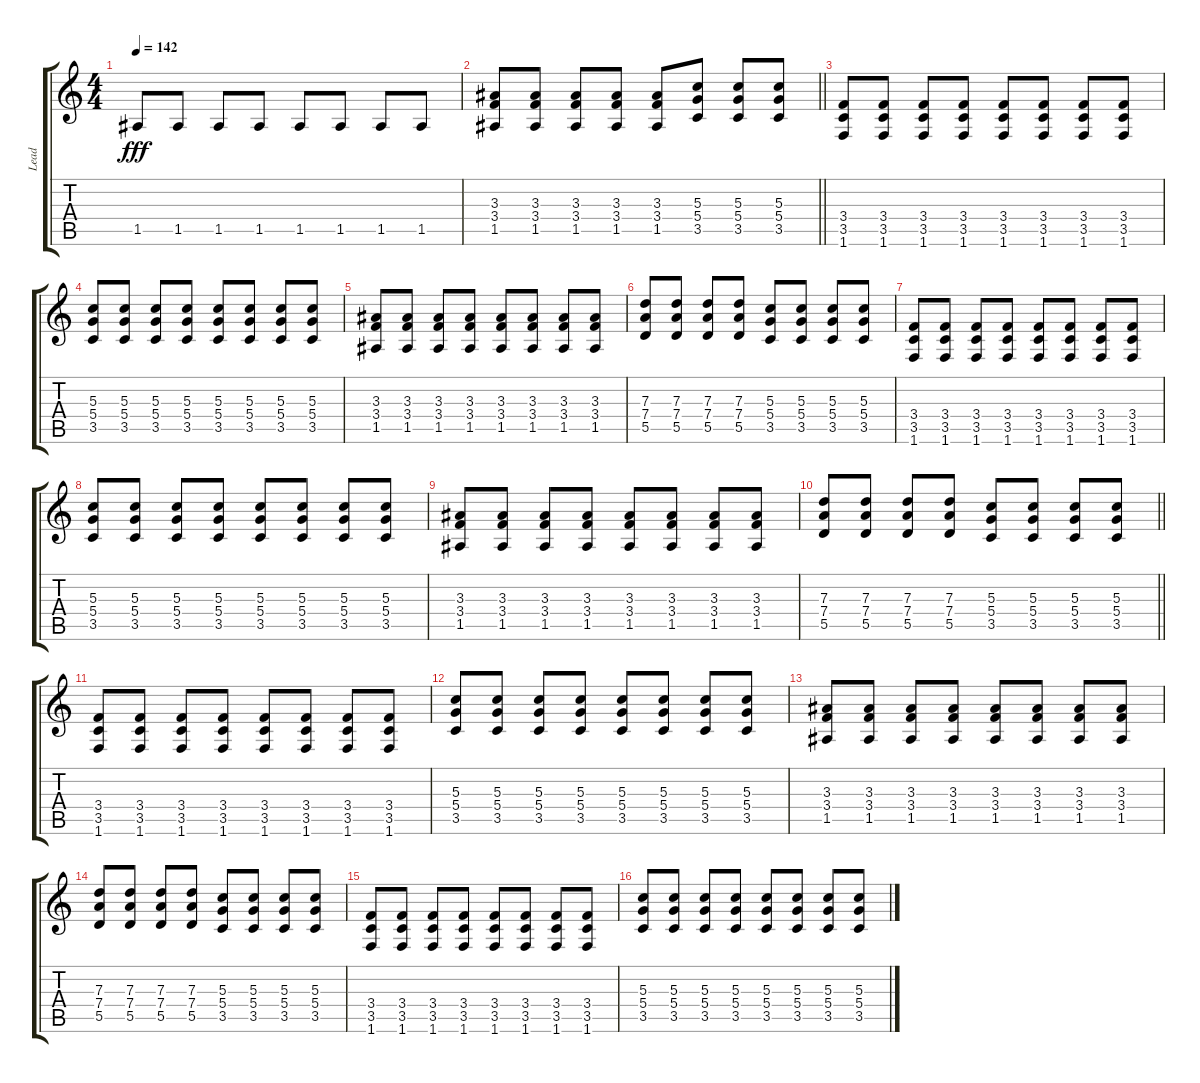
\track ("Lead" "Lead") {instrument distortionguitar}
\staff {score tabs}
\tuning (E4 B3 G3 D3 A2 E2) {hide}
\ts (4 4)
\tempo 142
\clef g2
\ks c
1.5.8{dy fff} 1.5.8 1.5.8 1.5.8 1.5.8 1.5.8 1.5.8 1.5.8 |
\barLineRight lightlight
(3.3 3.4 1.5).8 (3.3 3.4 1.5).8 (3.3 3.4 1.5).8 (3.3 3.4 1.5).8 (3.3 3.4 1.5).8 (5.3 5.4 3.5).8 (5.3 5.4 3.5).8 (5.3 5.4 3.5).8 |
(3.4 3.5 1.6).8 (3.4 3.5 1.6).8 (3.4 3.5 1.6).8 (3.4 3.5 1.6).8 (3.4 3.5 1.6).8 (3.4 3.5 1.6).8 (3.4 3.5 1.6).8 (3.4 3.5 1.6).8 |
(5.3 5.4 3.5).8 (5.3 5.4 3.5).8 (5.3 5.4 3.5).8 (5.3 5.4 3.5).8 (5.3 5.4 3.5).8 (5.3 5.4 3.5).8 (5.3 5.4 3.5).8 (5.3 5.4 3.5).8 |
(3.3 3.4 1.5).8 (3.3 3.4 1.5).8 (3.3 3.4 1.5).8 (3.3 3.4 1.5).8 (3.3 3.4 1.5).8 (3.3 3.4 1.5).8 (3.3 3.4 1.5).8 (3.3 3.4 1.5).8 |
(7.3 7.4 5.5).8 (7.3 7.4 5.5).8 (7.3 7.4 5.5).8 (7.3 7.4 5.5).8 (5.3 5.4 3.5).8 (5.3 5.4 3.5).8 (5.3 5.4 3.5).8 (5.3 5.4 3.5).8 |
(3.4 3.5 1.6).8 (3.4 3.5 1.6).8 (3.4 3.5 1.6).8 (3.4 3.5 1.6).8 (3.4 3.5 1.6).8 (3.4 3.5 1.6).8 (3.4 3.5 1.6).8 (3.4 3.5 1.6).8 |
(5.3 5.4 3.5).8 (5.3 5.4 3.5).8 (5.3 5.4 3.5).8 (5.3 5.4 3.5).8 (5.3 5.4 3.5).8 (5.3 5.4 3.5).8 (5.3 5.4 3.5).8 (5.3 5.4 3.5).8 |
(3.3 3.4 1.5).8 (3.3 3.4 1.5).8 (3.3 3.4 1.5).8 (3.3 3.4 1.5).8 (3.3 3.4 1.5).8 (3.3 3.4 1.5).8 (3.3 3.4 1.5).8 (3.3 3.4 1.5).8 |
\barLineRight lightlight
(7.3 7.4 5.5).8 (7.3 7.4 5.5).8 (7.3 7.4 5.5).8 (7.3 7.4 5.5).8 (5.3 5.4 3.5).8 (5.3 5.4 3.5).8 (5.3 5.4 3.5).8 (5.3 5.4 3.5).8 |
(3.4 3.5 1.6).8 (3.4 3.5 1.6).8 (3.4 3.5 1.6).8 (3.4 3.5 1.6).8 (3.4 3.5 1.6).8 (3.4 3.5 1.6).8 (3.4 3.5 1.6).8 (3.4 3.5 1.6).8 |
(5.3 5.4 3.5).8 (5.3 5.4 3.5).8 (5.3 5.4 3.5).8 (5.3 5.4 3.5).8 (5.3 5.4 3.5).8 (5.3 5.4 3.5).8 (5.3 5.4 3.5).8 (5.3 5.4 3.5).8 |
(3.3 3.4 1.5).8 (3.3 3.4 1.5).8 (3.3 3.4 1.5).8 (3.3 3.4 1.5).8 (3.3 3.4 1.5).8 (3.3 3.4 1.5).8 (3.3 3.4 1.5).8 (3.3 3.4 1.5).8 |
(7.3 7.4 5.5).8 (7.3 7.4 5.5).8 (7.3 7.4 5.5).8 (7.3 7.4 5.5).8 (5.3 5.4 3.5).8 (5.3 5.4 3.5).8 (5.3 5.4 3.5).8 (5.3 5.4 3.5).8 |
(3.4 3.5 1.6).8 (3.4 3.5 1.6).8 (3.4 3.5 1.6).8 (3.4 3.5 1.6).8 (3.4 3.5 1.6).8 (3.4 3.5 1.6).8 (3.4 3.5 1.6).8 (3.4 3.5 1.6).8 |
(5.3 5.4 3.5).8 (5.3 5.4 3.5).8 (5.3 5.4 3.5).8 (5.3 5.4 3.5).8 (5.3 5.4 3.5).8 (5.3 5.4 3.5).8 (5.3 5.4 3.5).8 (5.3 5.4 3.5).8
